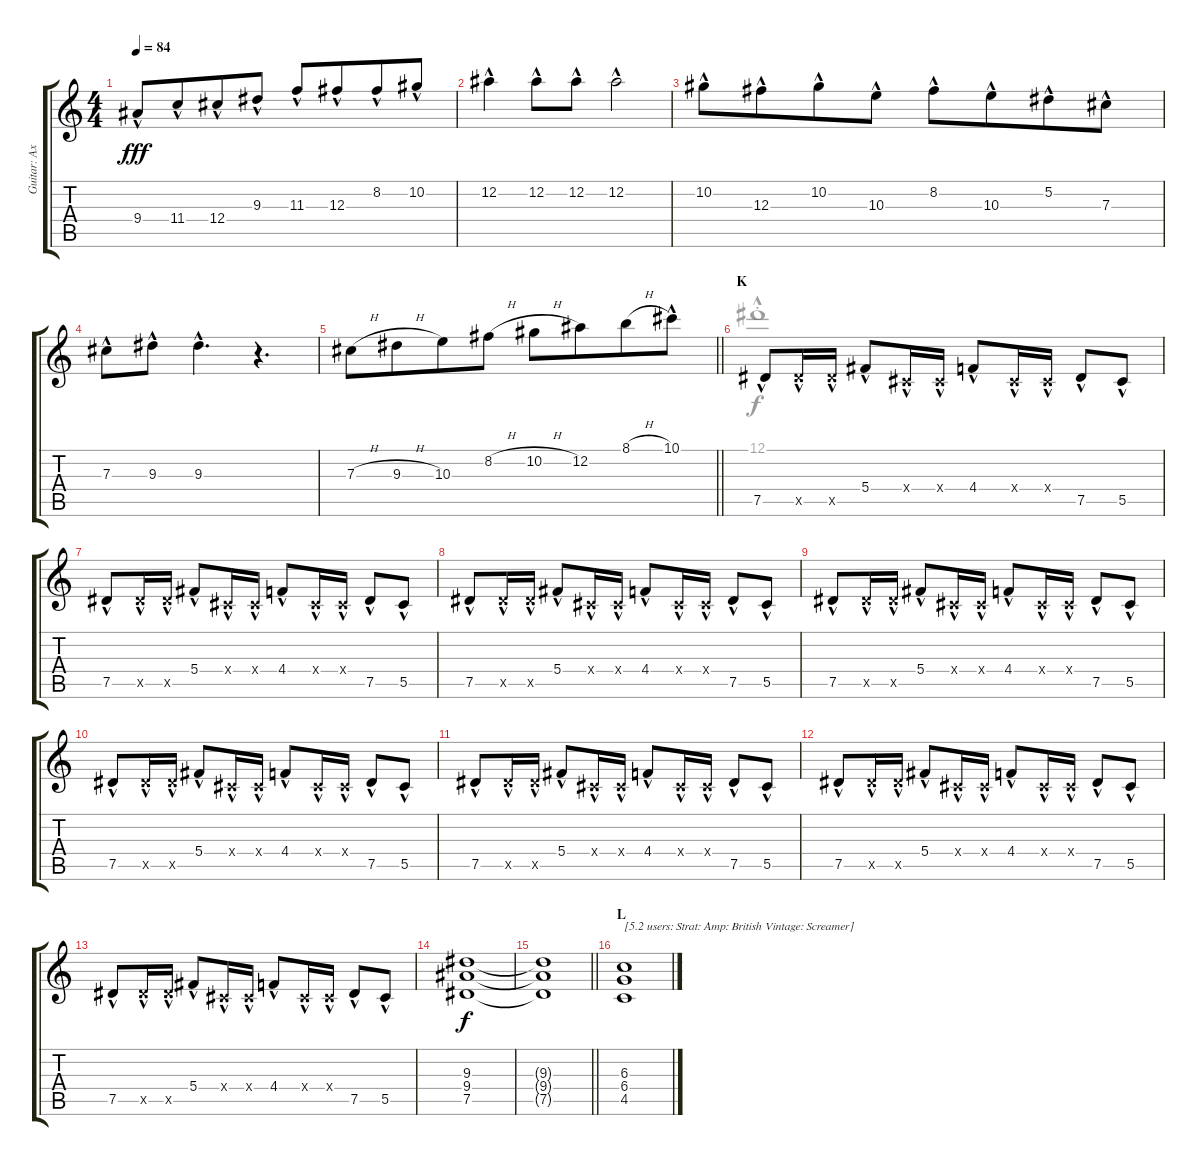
\track ("Guitar: Axel" "Guitar: Ax") {instrument overdrivenguitar}
\staff {score tabs}
\tuning (Eb4 Bb3 Gb3 Db3 Ab2 Eb2) {hide}
\voice
\ts (4 4)
\tempo 84
\clef g2
\ks c
9.4{hac}.8{dy fff beam Up} 11.4{hac}.8{beam Up beam merge} 12.4{hac}.8{beam Up} 9.3{hac}.8{beam Up} 11.3{hac}.8{beam Up} 12.3{hac}.8{beam Up beam merge} 8.2{hac}.8{beam Up} 10.2{hac}.8{beam Up} |
12.2{hac}.4 12.2{hac}.8 12.2{hac}.8 12.2{hac}.2 |
10.2{hac}.8 12.3{hac}.8{beam merge} 10.2{hac}.8 10.3{hac}.8 8.2{hac}.8 10.3{hac}.8{beam merge} 5.2{hac}.8 7.3{hac}.8 |
7.3{hac}.8 9.3{hac}.8 9.3{hac}.4{d} r.4{d} |
\barLineRight lightlight
7.3{h}.8 9.3{h}.8{beam merge} 10.3.8 8.2{h}.8 10.2{h}.8 12.2.8{beam merge} 8.1{h}.8 10.1{hac}.8 |
\section ("" "K")
7.5{hac}.8 7.5{hac x}.16 7.5{hac x}.16 5.4{hac}.8 0.4{hac x}.16 0.4{hac x}.16 4.4{hac}.8 0.4{hac x}.16 0.4{hac x}.16 7.5{hac}.8 5.5{hac}.8 |
7.5{hac}.8 7.5{hac x}.16 7.5{hac x}.16 5.4{hac}.8 0.4{hac x}.16 0.4{hac x}.16 4.4{hac}.8 0.4{hac x}.16 0.4{hac x}.16 7.5{hac}.8 5.5{hac}.8 |
7.5{hac}.8 7.5{hac x}.16 7.5{hac x}.16 5.4{hac}.8 0.4{hac x}.16 0.4{hac x}.16 4.4{hac}.8 0.4{hac x}.16 0.4{hac x}.16 7.5{hac}.8 5.5{hac}.8 |
7.5{hac}.8 7.5{hac x}.16 7.5{hac x}.16 5.4{hac}.8 0.4{hac x}.16 0.4{hac x}.16 4.4{hac}.8 0.4{hac x}.16 0.4{hac x}.16 7.5{hac}.8 5.5{hac}.8 |
7.5{hac}.8 7.5{hac x}.16 7.5{hac x}.16 5.4{hac}.8 0.4{hac x}.16 0.4{hac x}.16 4.4{hac}.8 0.4{hac x}.16 0.4{hac x}.16 7.5{hac}.8 5.5{hac}.8 |
7.5{hac}.8 7.5{hac x}.16 7.5{hac x}.16 5.4{hac}.8 0.4{hac x}.16 0.4{hac x}.16 4.4{hac}.8 0.4{hac x}.16 0.4{hac x}.16 7.5{hac}.8 5.5{hac}.8 |
7.5{hac}.8 7.5{hac x}.16 7.5{hac x}.16 5.4{hac}.8 0.4{hac x}.16 0.4{hac x}.16 4.4{hac}.8 0.4{hac x}.16 0.4{hac x}.16 7.5{hac}.8 5.5{hac}.8 |
7.5{hac}.8 7.5{hac x}.16 7.5{hac x}.16 5.4{hac}.8 0.4{hac x}.16 0.4{hac x}.16 4.4{hac}.8 0.4{hac x}.16 0.4{hac x}.16 7.5{hac}.8 5.5{hac}.8 |
(9.3 9.4 7.5).1{dy f} |
\barLineRight lightlight
(9.3{t} 9.4{t} 7.5{t}).1 |
\section ("" "L")
(6.3 6.4 4.5).1{txt "[5.2 users: Strat: Amp: British Vintage: Screamer]" volume 13 instrument overdrivenguitar}
\voice
\clef g2
\ottava regular
\simile none
\ks c
|
|
|
|
\barLineRight lightlight
|
12.1{hac st}.1 |
|
|
|
|
|
|
|
|
\barLineRight lightlight
|
